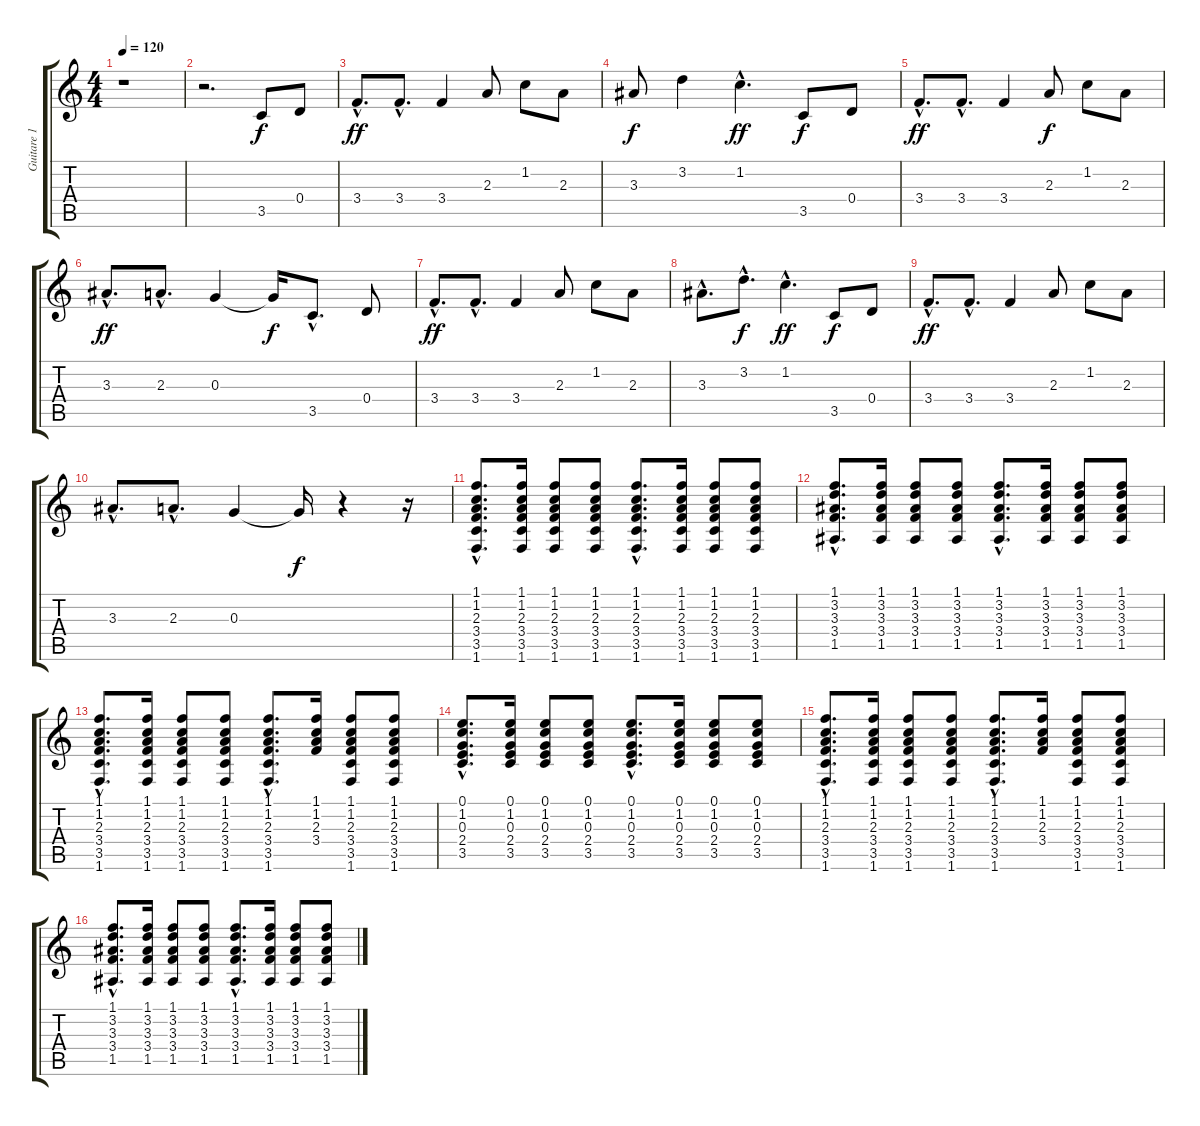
\track ("Guitare 1" "Guitare 1") {instrument acousticguitarsteel}
\staff {score tabs}
\tuning (E4 B3 G3 D3 A2 E2) {hide}
\ts (4 4)
\tempo 120
\clef g2
\ks c
r.1{dy f instrument acousticguitarsteel} |
r.2{d} 3.5.8 0.4.8 |
3.4{hac}.8{d dy ff} 3.4{hac}.8{d} 3.4.4 2.3.8 1.2.8 2.3.8 |
3.3.8{dy f} 3.2.4 1.2{hac}.4{d dy ff} 3.5.8{dy f} 0.4.8 |
3.4{hac}.8{d dy ff} 3.4{hac}.8{d} 3.4.4 2.3.8{dy f} 1.2.8 2.3.8 |
3.3{hac}.8{d dy ff} 2.3{hac}.8{d} 0.3.4 0.3{t}.16{dy f} 3.5{hac}.8{d} 0.4.8 |
3.4{hac}.8{d dy ff} 3.4{hac}.8{d} 3.4.4 2.3.8 1.2.8 2.3.8 |
3.3{hac}.8{d} 3.2{hac}.8{d dy f} 1.2{hac}.4{d dy ff} 3.5.8{dy f} 0.4.8 |
3.4{hac}.8{d dy ff} 3.4{hac}.8{d} 3.4.4 2.3.8 1.2.8 2.3.8 |
3.3{hac}.8{d} 2.3{hac}.8{d} 0.3.4 0.3{t}.16{dy f} r.4 r.16 |
(1.1{hac} 1.2{hac} 2.3{hac} 3.4{hac} 3.5{hac} 1.6{hac}).8{d} (1.1 1.2 2.3 3.4 3.5 1.6).16 (1.1 1.2 2.3 3.4 3.5 1.6).8 (1.1 1.2 2.3 3.4 3.5 1.6).8 (1.1{hac} 1.2{hac} 2.3{hac} 3.4{hac} 3.5{hac} 1.6{hac}).8{d} (1.1 1.2 2.3 3.4 3.5 1.6).16 (1.1 1.2 2.3 3.4 3.5 1.6).8 (1.1 1.2 2.3 3.4 3.5 1.6).8 |
(1.1{hac} 3.2{hac} 3.3{hac} 3.4{hac} 1.5{hac}).8{d} (1.1 3.2 3.3 3.4 1.5).16 (1.1 3.2 3.3 3.4 1.5).8 (1.1 3.2 3.3 3.4 1.5).8 (1.1{hac} 3.2{hac} 3.3{hac} 3.4{hac} 1.5{hac}).8{d} (1.1 3.2 3.3 3.4 1.5).16 (1.1 3.2 3.3 3.4 1.5).8 (1.1 3.2 3.3 3.4 1.5).8 |
(1.1{hac} 1.2{hac} 2.3{hac} 3.4{hac} 3.5{hac} 1.6{hac}).8{d} (1.1 1.2 2.3 3.4 3.5 1.6).16 (1.1 1.2 2.3 3.4 3.5 1.6).8 (1.1 1.2 2.3 3.4 3.5 1.6).8 (1.1{hac} 1.2{hac} 2.3{hac} 3.4{hac} 3.5{hac} 1.6{hac}).8{d} (1.1 1.2 2.3 3.4).16 (1.1 1.2 2.3 3.4 3.5 1.6).8 (1.1 1.2 2.3 3.4 3.5 1.6).8 |
(0.1{hac} 1.2{hac} 0.3{hac} 2.4{hac} 3.5{hac}).8{d} (0.1 1.2 0.3 2.4 3.5).16 (0.1 1.2 0.3 2.4 3.5).8 (0.1 1.2 0.3 2.4 3.5).8 (0.1{hac} 1.2{hac} 0.3{hac} 2.4{hac} 3.5{hac}).8{d} (0.1 1.2 0.3 2.4 3.5).16 (0.1 1.2 0.3 2.4 3.5).8 (0.1 1.2 0.3 2.4 3.5).8 |
(1.1{hac} 1.2{hac} 2.3{hac} 3.4{hac} 3.5{hac} 1.6{hac}).8{d} (1.1 1.2 2.3 3.4 3.5 1.6).16 (1.1 1.2 2.3 3.4 3.5 1.6).8 (1.1 1.2 2.3 3.4 3.5 1.6).8 (1.1{hac} 1.2{hac} 2.3{hac} 3.4{hac} 3.5{hac} 1.6{hac}).8{d} (1.1 1.2 2.3 3.4).16 (1.1 1.2 2.3 3.4 3.5 1.6).8 (1.1 1.2 2.3 3.4 3.5 1.6).8 |
(1.1{hac} 3.2{hac} 3.3{hac} 3.4{hac} 1.5{hac}).8{d} (1.1 3.2 3.3 3.4 1.5).16 (1.1 3.2 3.3 3.4 1.5).8 (1.1 3.2 3.3 3.4 1.5).8 (1.1{hac} 3.2{hac} 3.3{hac} 3.4{hac} 1.5{hac}).8{d} (1.1 3.2 3.3 3.4 1.5).16 (1.1 3.2 3.3 3.4 1.5).8 (1.1 3.2 3.3 3.4 1.5).8
